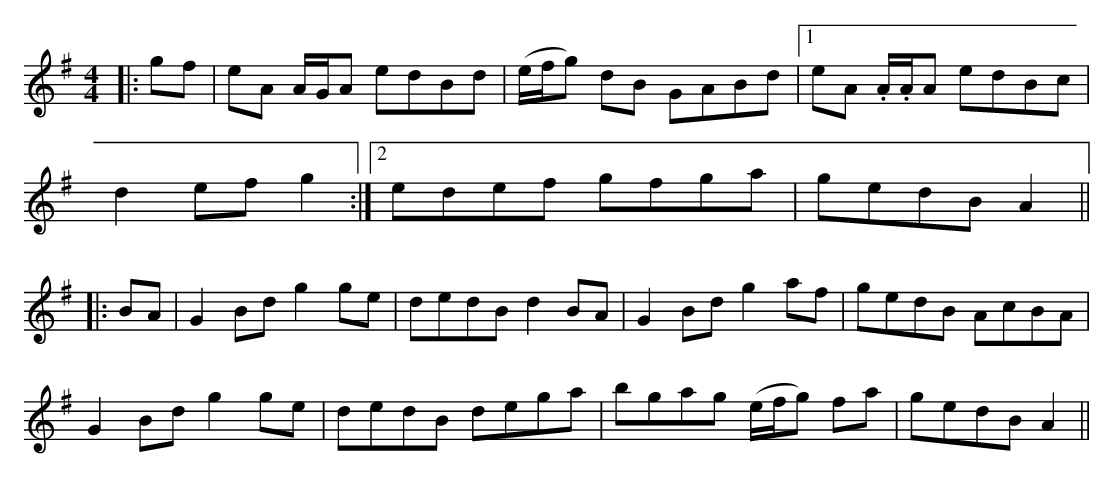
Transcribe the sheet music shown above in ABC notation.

X:1
M:4/4
K:Ador
|:gf|eA A/G/A edBd|(e/f/g) dB GABd|1 eA .A/.A/A edBc|
d2 ef g2:|2 edef gfga|gedB A2||
|:BA|G2 Bd g2 ge|dedB d2 BA|G2 Bd g2 af|gedB AcBA|
G2 Bd g2 ge|dedB dega|bgag (e/f/g) fa|gedB A2||
